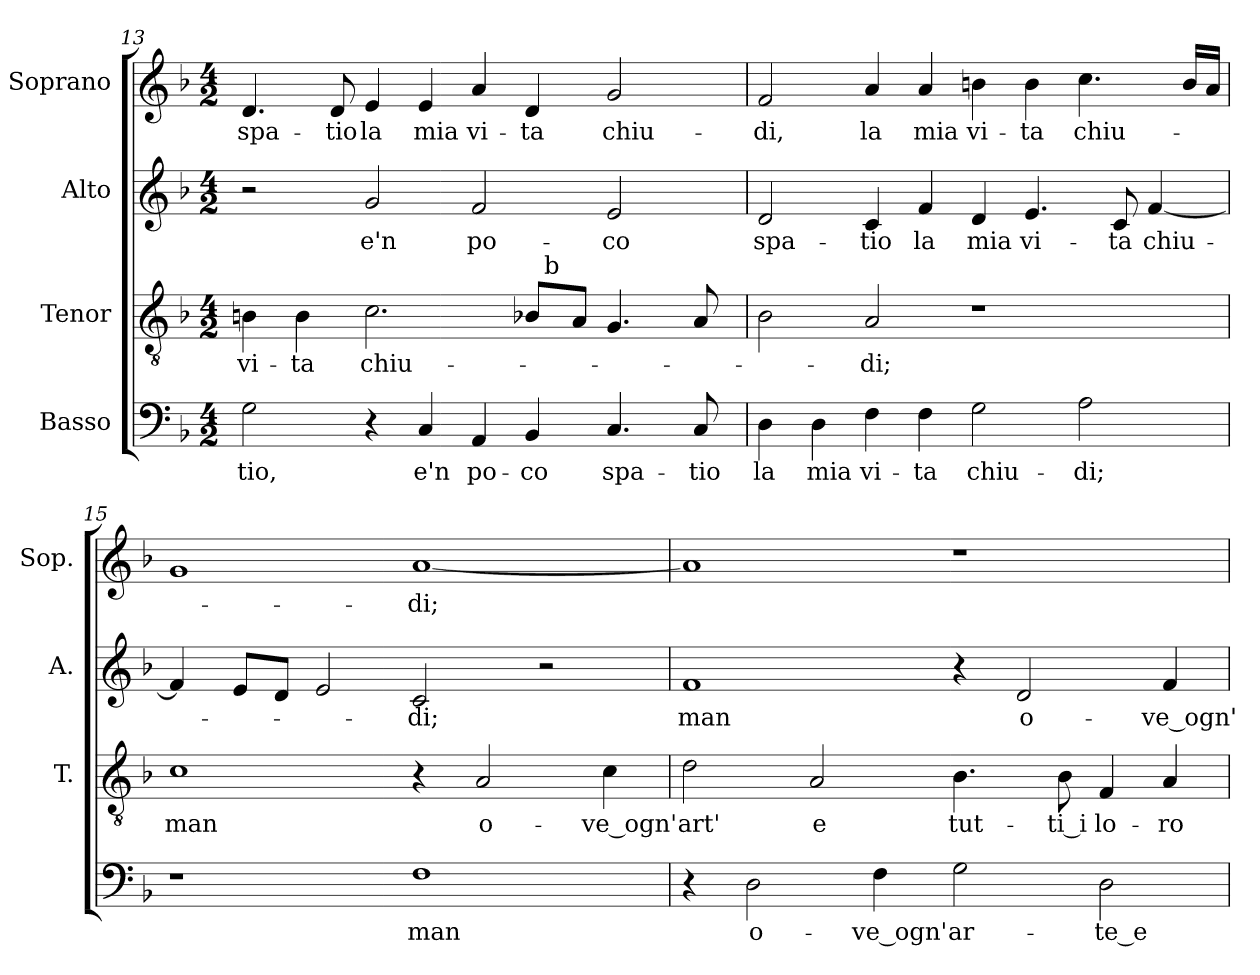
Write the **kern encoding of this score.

**kern	**text	**kern	**text	**kern	**text	**kern	**text
*part4	*part4	*part3	*part3	*part2	*part2	*part1	*part1
*staff4	*staff4	*staff3	*staff3	*staff2	*staff2	*staff1	*staff1
*I"Basso	*	*I"Tenor	*	*I"Alto	*	*I"Soprano	*
*	*	*I'T.	*	*I'A.	*	*I'Sop.	*
!!LO:PB:g=z
*clefF4	*	*clefGv2	*	*clefG2	*	*clefG2	*
*	*	*ITrd7c12	*	*	*	*	*
*k[b-]	*	*k[b-]	*	*k[b-]	*	*k[b-]	*
*F:	*	*F:	*	*F:	*	*F:	*
*M4/2	*	*M4/2	*	*M4/2	*	*M4/2	*
=13	=13	=13	=13	=13	=13	=13	=13
!	!LO:LY:b:color=#000000	!	!	!	!	!	!
!	!	!	!LO:LY:b:color=#000000	!	!	!	!
!	!	!	!	!	!	!	!LO:LY:b:color=#000000
*	*	*^	*	*	*	*	*
2Gi\	-tio,	4BBni\	1ryy	vi-	2r	.	4.di/	spa-
!	!	!	!	!LO:LY:b:color=#000000	!	!	!	!
.	.	4BBi\	.	-ta	.	.	.	.
!	!	!	!	!	!	!	!	!LO:LY:b:color=#000000
.	.	.	.	.	.	.	8di/	-tio
!	!	!	!	!LO:LY:b:color=#000000	!	!	!	!
!	!	!	!	!	!	!LO:LY:b:color=#000000	!	!
!	!	!	!	!	!	!	!	!LO:LY:b:color=#000000
4r	.	2.Ci\	.	chiu-	2gi/	e'n	4ei/	la
!	!LO:LY:b:color=#000000	!	!	!	!	!	!	!
!	!	!	!	!	!	!	!	!LO:LY:b:color=#000000
4Ci/	e'n	.	.	.	.	.	4ei/	mia
!	!LO:LY:b:color=#000000	!	!	!	!	!	!	!
!	!	!	!	!	!	!LO:LY:b:color=#000000	!	!
!	!	!	!	!	!	!	!	!LO:LY:b:color=#000000
4AAi/	po-	.	4ryy	.	2fi/	po-	4ai/	vi-
!	!LO:LY:b:color=#000000	!	!	!	!	!	!	!
!	!	!	!	!	!	!	!	!LO:LY:b:color=#000000
4BB-i/	-co	8BB-i/L	32ryy	.	.	.	4di/	-ta
.	.	.	256ryy	.	.	.	.	.
!	!	!	!LO:TX:a:t=b	!	!	!	!	!
.	.	.	2ryy	.	.	.	.	.
.	.	8AAi/J	.	.	.	.	.	.
!	!LO:LY:b:color=#000000	!	!	!	!	!	!	!
!	!	!	!	!	!	!LO:LY:b:color=#000000	!	!
!	!	!	!	!	!	!	!	!LO:LY:b:color=#000000
4.Ci/	spa-	4.GGi/	.	.	2ei/	-co	2gi/	chiu-
.	.	.	8ryy	.	.	.	.	.
!	!LO:LY:b:color=#000000	!	!	!	!	!	!	!
8Ci/	-tio	8AAi/	.	.	.	.	.	.
.	.	.	16ryy	.	.	.	.	.
.	.	.	64..ryy	.	.	.	.	.
*	*	*v	*v	*	*	*	*	*
=14	=14	=14	=14	=14	=14	=14	=14
*	*	*^	*	*	*	*	*
!	!LO:LY:b:color=#000000	!	!	!	!	!	!	!
*	*	*v	*v	*	*	*	*	*
*	*	*^	*	*	*	*	*
!	!	!	!	!	!	!LO:LY:b:color=#000000	!	!
*	*	*v	*v	*	*	*	*	*
*	*	*^	*	*	*	*	*
!	!	!	!	!	!	!	!	!LO:LY:b:color=#000000
*	*	*v	*v	*	*	*	*	*
4Di\	la	2BB-i\	.	2di/	spa-	2fi/	-di,
!	!LO:LY:b:color=#000000	!	!	!	!	!	!
4Di\	mia	.	.	.	.	.	.
!	!LO:LY:b:color=#000000	!	!	!	!	!	!
!	!	!	!LO:LY:b:color=#000000	!	!	!	!
!	!	!	!	!	!LO:LY:b:color=#000000	!	!
!	!	!	!	!	!	!	!LO:LY:b:color=#000000
4Fi\	vi-	2AAi/	-di;	4ci/	-tio	4ai/	la
!	!LO:LY:b:color=#000000	!	!	!	!	!	!
!	!	!	!	!	!LO:LY:b:color=#000000	!	!
!	!	!	!	!	!	!	!LO:LY:b:color=#000000
4Fi\	-ta	.	.	4fi/	la	4ai/	mia
!	!LO:LY:b:color=#000000	!	!	!	!	!	!
!	!	!	!	!	!LO:LY:b:color=#000000	!	!
!	!	!	!	!	!	!	!LO:LY:b:color=#000000
2Gi\	chiu-	1r	.	4di/	mia	4bni\	vi-
!	!	!	!	!	!LO:LY:b:color=#000000	!	!
!	!	!	!	!	!	!	!LO:LY:b:color=#000000
.	.	.	.	4.ei/	vi-	4bi\	-ta
!	!LO:LY:b:color=#000000	!	!	!	!	!	!
!	!	!	!	!	!	!	!LO:LY:b:color=#000000
2Ai\	-di;	.	.	.	.	4.cci\	chiu-
!	!	!	!	!	!LO:LY:b:color=#000000	!	!
.	.	.	.	8ci/	-ta	.	.
!	!	!	!	!	!LO:LY:b:color=#000000	!	!
.	.	.	.	[<4fi/	chiu-	.	.
.	.	.	.	.	.	16bi/LL	.
.	.	.	.	.	.	16ai/JJ	.
=15	=15	=15	=15	=15	=15	=15	=15
!	!	!	!LO:LY:b:color=#000000	!	!	!	!
1r	.	1Ci	man	4fi/]	.	1gi	.
.	.	.	.	8ei/L	.	.	.
.	.	.	.	8di/J	.	.	.
.	.	.	.	2ei/	.	.	.
!	!LO:LY:b:color=#000000	!	!	!	!	!	!
!	!	!	!	!	!LO:LY:b:color=#000000	!	!
!	!	!	!	!	!	!	!LO:LY:b:color=#000000
1Fi	man	4r	.	2ci/	-di;	[<1ai	-di;
!	!	!	!LO:LY:b:color=#000000	!	!	!	!
.	.	2AAi/	o-	.	.	.	.
.	.	.	.	2r	.	.	.
!	!	!	!LO:LY:b:color=#000000	!	!	!	!
.	.	4Ci\	-ve_ogn'	.	.	.	.
!!LO:LB:g=z
=16	=16	=16	=16	=16	=16	=16	=16
!	!	!	!LO:LY:b:color=#000000	!	!	!	!
!	!	!	!	!	!LO:LY:b:color=#000000	!	!
4r	.	2Di\	art'	1fi	man	1ai]	.
!	!LO:LY:b:color=#000000	!	!	!	!	!	!
2Di\	o-	.	.	.	.	.	.
!	!	!	!LO:LY:b:color=#000000	!	!	!	!
.	.	2AAi/	e	.	.	.	.
!	!LO:LY:b:color=#000000	!	!	!	!	!	!
4Fi\	-ve_ogn'	.	.	.	.	.	.
!	!LO:LY:b:color=#000000	!	!	!	!	!	!
!	!	!	!LO:LY:b:color=#000000	!	!	!	!
2Gi\	ar-	4.BB-i\	tut-	4r	.	1r	.
!	!	!	!	!	!LO:LY:b:color=#000000	!	!
.	.	.	.	2di/	o-	.	.
!	!	!	!LO:LY:b:color=#000000	!	!	!	!
.	.	8BB-i\	-ti_i	.	.	.	.
!	!LO:LY:b:color=#000000	!	!	!	!	!	!
!	!	!	!LO:LY:b:color=#000000	!	!	!	!
2Di\	-te_e	4FFi/	lo-	.	.	.	.
!	!	!	!LO:LY:b:color=#000000	!	!	!	!
!	!	!	!	!	!LO:LY:b:color=#000000	!	!
.	.	4AAi/	-ro	4fi/	-ve_ogn'	.	.
=	=	=	=	=	=	=	=
*-	*-	*-	*-	*-	*-	*-	*-
